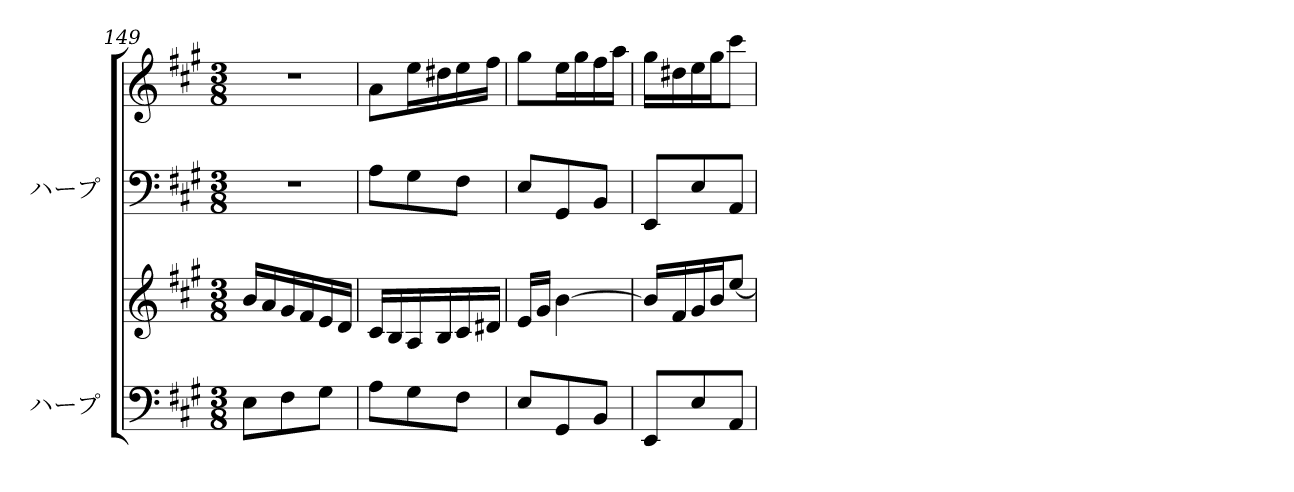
**kern	**kern	**kern	**kern
*part2	*part2	*part1	*part1
*staff4	*staff3	*staff2	*staff1
*I"ハープ	*	*I"ハープ	*
!!LO:LB:g=z
*clefF4	*clefG2	*clefF4	*clefG2
*k[f#c#g#]	*k[f#c#g#]	*k[f#c#g#]	*k[f#c#g#]
*M3/8	*M3/8	*M3/8	*M3/8
=149	=149	=149	=149
8E\L	16b/LL	4.r	4.r
.	16a/	.	.
8F#\	16g#/	.	.
.	16f#/	.	.
8G#\J	16e/	.	.
.	16d/JJ	.	.
=150	=150	=150	=150
8A\L	16c#/LL	8A\L	8a\L
.	16B/	.	.
8G#\	16A/	8G#\	16ee\L
.	16B/	.	16dd#X\
8F#\J	16c#/	8F#\J	16ee\
.	16d#X/JJ	.	16ff#\JJ
=151	=151	=151	=151
8E/L	16e/LL	8E/L	8gg#\L
.	16g#/JJ	.	.
8GG#/	[4b\	8GG#/	16ee\L
.	.	.	16gg#\
8BB/J	.	8BB/J	16ff#\
.	.	.	16aa\JJ
=152	=152	=152	=152
8EE/L	16b/LL]	8EE/L	16gg#\LL
.	16f#/	.	16dd#X\
8E/	16g#/	8E/	16ee\
.	16b/J	.	16gg#\J
8AA/J	[8ee/J	8AA/J	8ccc#\J
=	=	=	=
*-	*-	*-	*-
